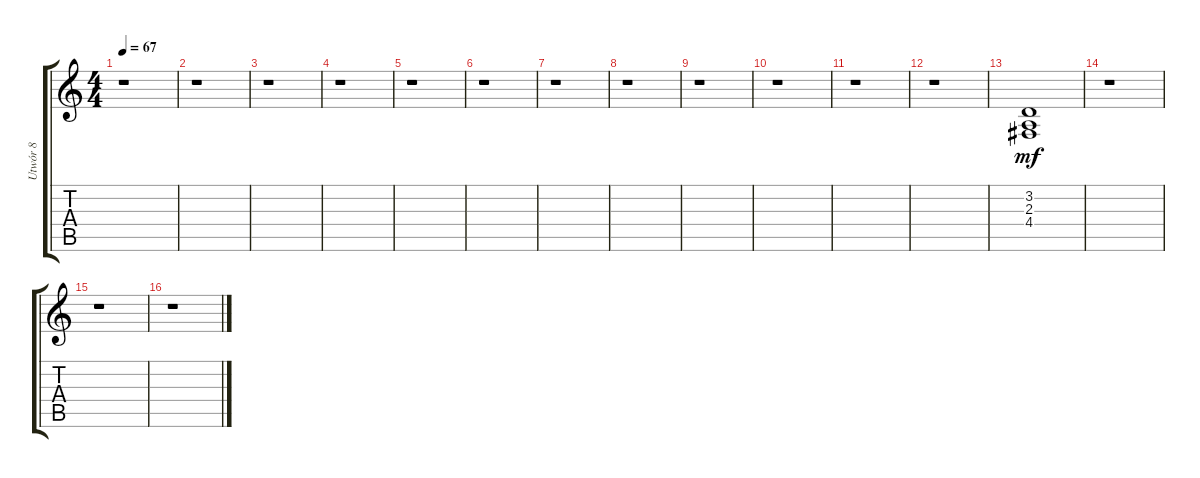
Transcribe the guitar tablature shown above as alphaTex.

\track ("Utwór 8" "Utwór 8") {instrument synthstrings1}
\staff {score tabs}
\tuning (E4 B3 G3 D3 A2 E2) {hide}
\ts (4 4)
\tempo 67
\clef g2
\ks c
r.1{dy mf instrument synthstrings1} |
r.1 |
r.1 |
r.1 |
r.1 |
r.1 |
r.1 |
r.1 |
r.1 |
r.1 |
r.1 |
r.1 |
(3.2 2.3 4.4).1 |
r.1 |
r.1 |
r.1
